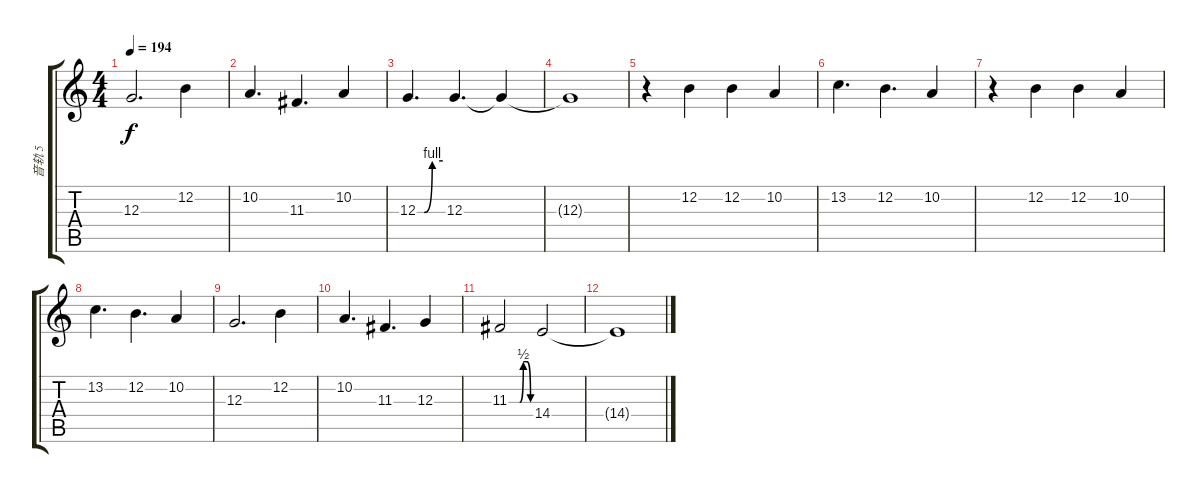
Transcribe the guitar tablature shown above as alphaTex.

\track ("音轨 5" "音轨 5") {instrument tangoaccordion}
\staff {score tabs}
\tuning (E4 B3 G3 D3 A2 E2) {hide}
\ts (4 4)
\tempo 194
\clef g2
\ks c
12.3.2{d dy f} 12.2.4 |
10.2.4{d} 11.3.4{d} 10.2.4 |
12.3{be (custom 0 0 16 0 35 4 60 4)}.4{d} 12.3.4{d volume 7} 12.3{t}.4 |
12.3{t}.1 |
r.4 12.2.4{volume 16} 12.2.4 10.2.4 |
13.2.4{d} 12.2.4{d} 10.2.4 |
r.4 12.2.4 12.2.4 10.2.4 |
13.2.4{d} 12.2.4{d} 10.2.4 |
12.3.2{d} 12.2.4 |
10.2.4{d} 11.3.4{d} 12.3.4 |
11.3{be (custom 0 0 30 0 40 2 50 2 60 0)}.2 14.4.2{volume 6} |
14.4{t}.1
